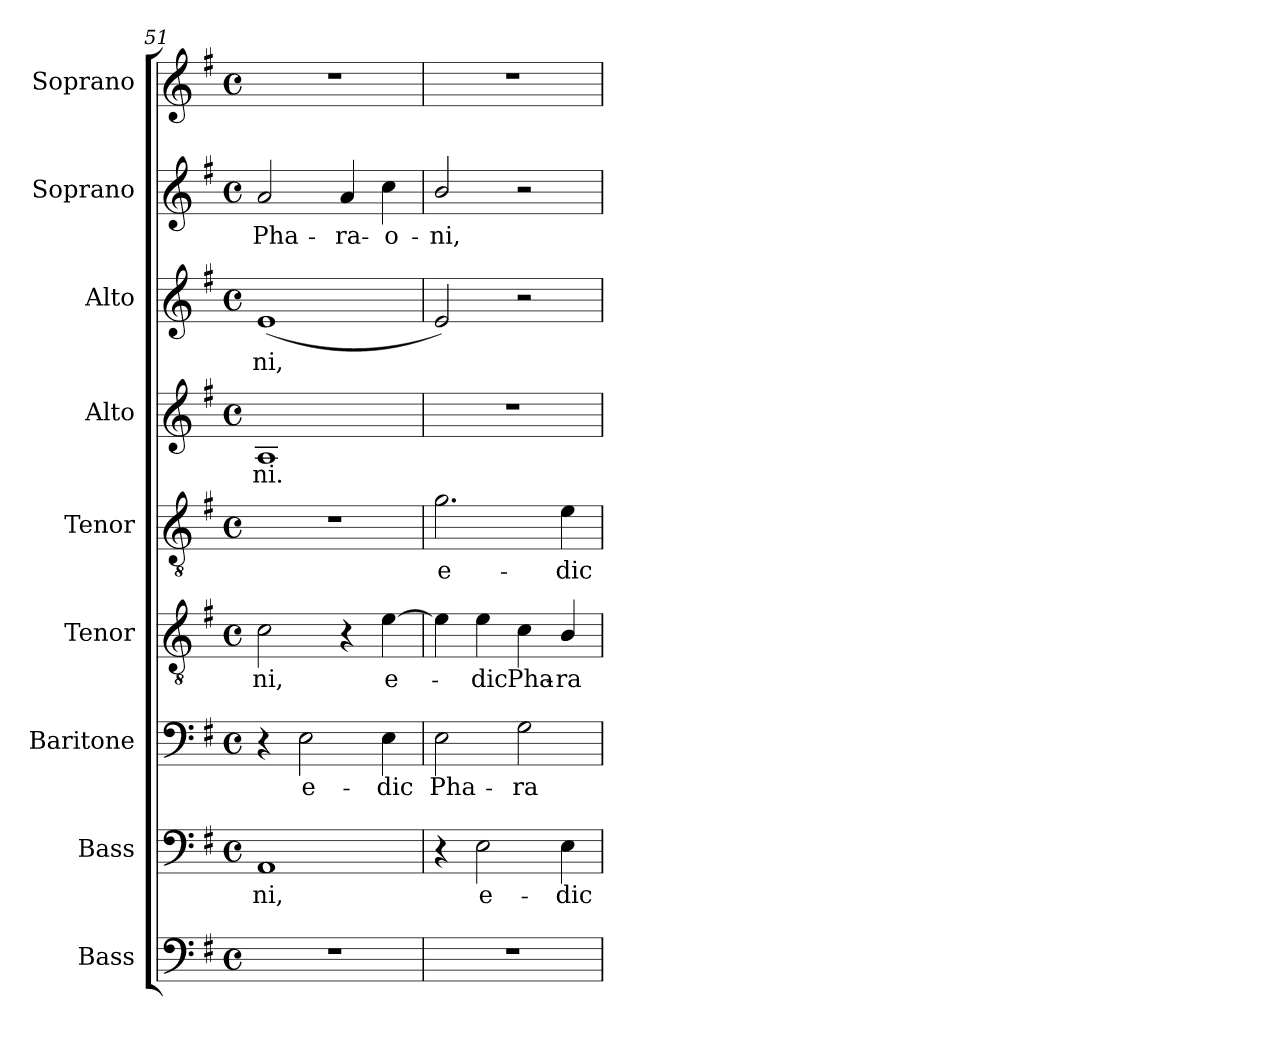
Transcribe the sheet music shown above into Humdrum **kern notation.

**kern	**kern	**text	**kern	**text	**kern	**text	**kern	**text	**kern	**text	**kern	**text	**kern	**text	**kern
*part9	*part8	*part8	*part7	*part7	*part6	*part6	*part5	*part5	*part4	*part4	*part3	*part3	*part2	*part2	*part1
*staff9	*staff8	*staff8	*staff7	*staff7	*staff6	*staff6	*staff5	*staff5	*staff4	*staff4	*staff3	*staff3	*staff2	*staff2	*staff1
*I"Bass	*I"Bass	*	*I"Baritone	*	*I"Tenor	*	*I"Tenor	*	*I"Alto	*	*I"Alto	*	*I"Soprano	*	*I"Soprano
*I'B.	*I'B.	*	*I'Bar.	*	*I'T.	*	*I'T.	*	*I'A.	*	*I'A.	*	*I'S.	*	*I'S.
!!LO:PB:g=z
*clefF4	*clefF4	*	*clefF4	*	*clefGv2	*	*clefGv2	*	*clefG2	*	*clefG2	*	*clefG2	*	*clefG2
*	*	*	*	*	*ITrd7c12	*	*ITrd7c12	*	*	*	*	*	*	*	*
*k[f#]	*k[f#]	*	*k[f#]	*	*k[f#]	*	*k[f#]	*	*k[f#]	*	*k[f#]	*	*k[f#]	*	*k[f#]
*G:	*G:	*	*G:	*	*G:	*	*G:	*	*G:	*	*G:	*	*G:	*	*G:
*M4/4	*M4/4	*	*M4/4	*	*M4/4	*	*M4/4	*	*M4/4	*	*M4/4	*	*M4/4	*	*M4/4
*met(c)	*met(c)	*	*met(c)	*	*met(c)	*	*met(c)	*	*met(c)	*	*met(c)	*	*met(c)	*	*met(c)
=51	=51	=51	=51	=51	=51	=51	=51	=51	=51	=51	=51	=51	=51	=51	=51
!	!	!LO:LY:b:color=#000000	!	!	!	!	!	!	!	!	!	!	!	!	!
!	!	!	!	!	!	!LO:LY:b:color=#000000	!	!	!	!	!	!	!	!	!
!	!	!	!	!	!	!	!	!	!	!LO:LY:b:color=#000000	!	!	!	!	!
!	!	!	!	!	!	!	!	!	!	!	!	!LO:LY:b:color=#000000	!	!	!
!	!	!	!	!	!	!	!	!	!	!	!	!	!	!LO:LY:b:color=#000000	!
1r	1AAi	-ni,	4r	.	2Ci\	-ni,	1r	.	1Ai	-ni.	(1ei	-ni,	2ai/	Pha-	1r
!	!	!	!	!LO:LY:b:color=#000000	!	!	!	!	!	!	!	!	!	!	!
.	.	.	2Ei\	e-	.	.	.	.	.	.	.	.	.	.	.
!	!	!	!	!	!	!	!	!	!	!	!	!	!	!LO:LY:b:color=#000000	!
.	.	.	.	.	4r	.	.	.	.	.	.	.	4ai/	-ra-	.
!	!	!	!	!LO:LY:b:color=#000000	!	!	!	!	!	!	!	!	!	!	!
!	!	!	!	!	!	!LO:LY:b:color=#000000	!	!	!	!	!	!	!	!	!
!	!	!	!	!	!	!	!	!	!	!	!	!	!	!LO:LY:b:color=#000000	!
.	.	.	4Ei\	-dic	[4Ei\	e-	.	.	.	.	.	.	4cci\	-o-	.
=52	=52	=52	=52	=52	=52	=52	=52	=52	=52	=52	=52	=52	=52	=52	=52
!	!	!	!	!LO:LY:b:color=#000000	!	!	!	!	!	!	!	!	!	!	!
!	!	!	!	!	!	!	!	!LO:LY:b:color=#000000	!	!	!	!	!	!	!
!	!	!	!	!	!	!	!	!	!	!	!	!	!	!LO:LY:b:color=#000000	!
1r	4r	.	2Ei\	Pha-	4Ei\]	.	2.Gi\	e-	1r	.	2ei/)	.	2bi/	-ni,	1r
!	!	!LO:LY:b:color=#000000	!	!	!	!	!	!	!	!	!	!	!	!	!
!	!	!	!	!	!	!LO:LY:b:color=#000000	!	!	!	!	!	!	!	!	!
.	2Ei\	e-	.	.	4Ei\	-dic	.	.	.	.	.	.	.	.	.
!	!	!	!	!LO:LY:b:color=#000000	!	!	!	!	!	!	!	!	!	!	!
!	!	!	!	!	!	!LO:LY:b:color=#000000	!	!	!	!	!	!	!	!	!
.	.	.	2Gi\	-ra-	4Ci\	Pha-	.	.	.	.	2r	.	2r	.	.
!	!	!LO:LY:b:color=#000000	!	!	!	!	!	!	!	!	!	!	!	!	!
!	!	!	!	!	!	!LO:LY:b:color=#000000	!	!	!	!	!	!	!	!	!
!	!	!	!	!	!	!	!	!LO:LY:b:color=#000000	!	!	!	!	!	!	!
.	4Ei\	-dic	.	.	4BBi/	-ra-	4Ei\	-dic	.	.	.	.	.	.	.
=	=	=	=	=	=	=	=	=	=	=	=	=	=	=	=
*-	*-	*-	*-	*-	*-	*-	*-	*-	*-	*-	*-	*-	*-	*-	*-
